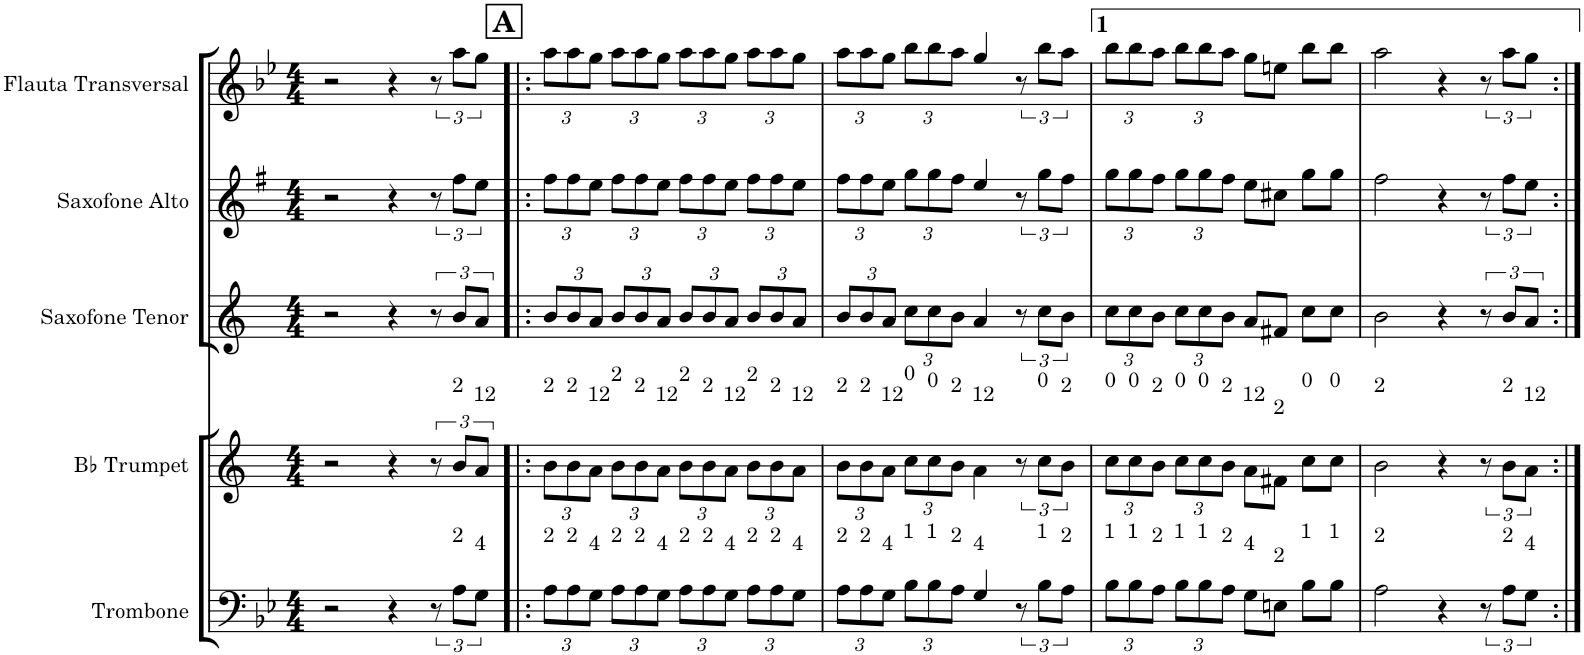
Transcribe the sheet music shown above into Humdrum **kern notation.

**kern	**kern	**kern	**kern	**kern
*part5	*part4	*part3	*part2	*part1
*staff5	*staff4	*staff3	*staff2	*staff1
*I"Trombone	*I"Bb Trumpet	*I"Saxofone Tenor	*I"Saxofone Alto	*I"Flauta Transversal
*I'Tbn.	*I'Bb Tpt.	*I'Sax. Tn.	*	*I'Fl.
*clefF4	*clefG2	*clefG2	*clefG2	*clefG2
*	*Trd1c2	*Trd8c14	*Trd5c9	*
*k[b-e-]	*k[]	*k[]	*k[f#]	*k[b-e-]
*M4/4	*M4/4	*M4/4	*M4/4	*M4/4
=1	=1	=1	=1	=1
2r	2r	2r	2r	2r
4r	4r	4r	4r	4r
12r	12r	12r	12r	12r
!	!LO:TX:a:t=2	!	!	!
!LO:TX:a:t=2	!	!	!	!
12A\L	12b/L	12b/L	12ff#\L	12aa\L
!	!LO:TX:a:t=12	!	!	!
!LO:TX:a:t=4	!	!	!	!
12G\J	12a/J	12a/J	12ee\J	12gg\J
!!LO:REH:place=s1:a:B:cj:fs=14:t=A
=2!|:	=2!|:	=2!|:	=2!|:	=2!|:
*Xbrackettup	*Xbrackettup	*Xbrackettup	*Xbrackettup	*Xbrackettup
!	!LO:TX:a:t=2	!	!	!
!LO:TX:a:t=2	!	!	!	!
12A\L	12b\L	12b/L	12ff#\L	12aa\L
!	!LO:TX:a:t=2	!	!	!
!LO:TX:a:t=2	!	!	!	!
12A\	12b\	12b/	12ff#\	12aa\
!	!LO:TX:a:t=12	!	!	!
!LO:TX:a:t=4	!	!	!	!
12G\J	12a\J	12a/J	12ee\J	12gg\J
!	!LO:TX:a:t=2	!	!	!
!LO:TX:a:t=2	!	!	!	!
12A\L	12b\L	12b/L	12ff#\L	12aa\L
!	!LO:TX:a:t=2	!	!	!
!LO:TX:a:t=2	!	!	!	!
12A\	12b\	12b/	12ff#\	12aa\
!	!LO:TX:a:t=12	!	!	!
!LO:TX:a:t=4	!	!	!	!
12G\J	12a\J	12a/J	12ee\J	12gg\J
!	!LO:TX:a:t=2	!	!	!
!LO:TX:a:t=2	!	!	!	!
12A\L	12b\L	12b/L	12ff#\L	12aa\L
!	!LO:TX:a:t=2	!	!	!
!LO:TX:a:t=2	!	!	!	!
12A\	12b\	12b/	12ff#\	12aa\
!	!LO:TX:a:t=12	!	!	!
!LO:TX:a:t=4	!	!	!	!
12G\J	12a\J	12a/J	12ee\J	12gg\J
!	!LO:TX:a:t=2	!	!	!
!LO:TX:a:t=2	!	!	!	!
12A\L	12b\L	12b/L	12ff#\L	12aa\L
!	!LO:TX:a:t=2	!	!	!
!LO:TX:a:t=2	!	!	!	!
12A\	12b\	12b/	12ff#\	12aa\
!	!LO:TX:a:t=12	!	!	!
!LO:TX:a:t=4	!	!	!	!
12G\J	12a\J	12a/J	12ee\J	12gg\J
=3	=3	=3	=3	=3
!	!LO:TX:a:t=2	!	!	!
!LO:TX:a:t=2	!	!	!	!
12A\L	12b\L	12b/L	12ff#\L	12aa\L
!	!LO:TX:a:t=2	!	!	!
!LO:TX:a:t=2	!	!	!	!
12A\	12b\	12b/	12ff#\	12aa\
!	!LO:TX:a:t=12	!	!	!
!LO:TX:a:t=4	!	!	!	!
12G\J	12a\J	12a/J	12ee\J	12gg\J
!	!LO:TX:a:t=0	!	!	!
!LO:TX:a:t=1	!	!	!	!
12B-\L	12cc\L	12cc\L	12gg\L	12bb-\L
!	!LO:TX:a:t=0	!	!	!
!LO:TX:a:t=1	!	!	!	!
12B-\	12cc\	12cc\	12gg\	12bb-\
!	!LO:TX:a:t=2	!	!	!
!LO:TX:a:t=2	!	!	!	!
12A\J	12b\J	12b\J	12ff#\J	12aa\J
!	!LO:TX:a:t=12	!	!	!
!LO:TX:a:t=4	!	!	!	!
4G/	4a\	4a/	4ee/	4gg/
*brackettup	*brackettup	*brackettup	*brackettup	*brackettup
12r	12r	12r	12r	12r
!	!LO:TX:a:t=0	!	!	!
!LO:TX:a:t=1	!	!	!	!
12B-\L	12cc\L	12cc\L	12gg\L	12bb-\L
!	!LO:TX:a:t=2	!	!	!
!LO:TX:a:t=2	!	!	!	!
12A\J	12b\J	12b\J	12ff#\J	12aa\J
=4	=4	=4	=4	=4
*Xbrackettup	*Xbrackettup	*Xbrackettup	*Xbrackettup	*Xbrackettup
!	!LO:TX:a:t=0	!	!	!
!LO:TX:a:t=1	!	!	!	!
12B-\L	12cc\L	12cc\L	12gg\L	12bb-\L
!	!LO:TX:a:t=0	!	!	!
!LO:TX:a:t=1	!	!	!	!
12B-\	12cc\	12cc\	12gg\	12bb-\
!	!LO:TX:a:t=2	!	!	!
!LO:TX:a:t=2	!	!	!	!
12A\J	12b\J	12b\J	12ff#\J	12aa\J
!	!LO:TX:a:t=0	!	!	!
!LO:TX:a:t=1	!	!	!	!
12B-\L	12cc\L	12cc\L	12gg\L	12bb-\L
!	!LO:TX:a:t=0	!	!	!
!LO:TX:a:t=1	!	!	!	!
12B-\	12cc\	12cc\	12gg\	12bb-\
!	!LO:TX:a:t=2	!	!	!
!LO:TX:a:t=2	!	!	!	!
12A\J	12b\J	12b\J	12ff#\J	12aa\J
!	!LO:TX:a:t=12	!	!	!
!LO:TX:a:t=4	!	!	!	!
8G\L	8a\L	8a/L	8ee\L	8gg\L
!	!LO:TX:a:t=2	!	!	!
!LO:TX:a:t=2	!	!	!	!
8En\J	8f#X\J	8f#X/J	8cc#X\J	8een\J
!	!LO:TX:a:t=0	!	!	!
!LO:TX:a:t=1	!	!	!	!
8B-\L	8cc\L	8cc\L	8gg\L	8bb-\L
!	!LO:TX:a:t=0	!	!	!
!LO:TX:a:t=1	!	!	!	!
8B-\J	8cc\J	8cc\J	8gg\J	8bb-\J
=5	=5	=5	=5	=5
!	!LO:TX:a:t=2	!	!	!
!LO:TX:a:t=2	!	!	!	!
2A\	2b\	2b\	2ff#\	2aa\
4r	4r	4r	4r	4r
*brackettup	*brackettup	*brackettup	*brackettup	*brackettup
12r	12r	12r	12r	12r
!	!LO:TX:a:t=2	!	!	!
!LO:TX:a:t=2	!	!	!	!
12A\L	12b\L	12b/L	12ff#\L	12aa\L
!	!LO:TX:a:t=12	!	!	!
!LO:TX:a:t=4	!	!	!	!
12G\J	12a\J	12a/J	12ee\J	12gg\J
=:|!	=:|!	=:|!	=:|!	=:|!
*-	*-	*-	*-	*-
